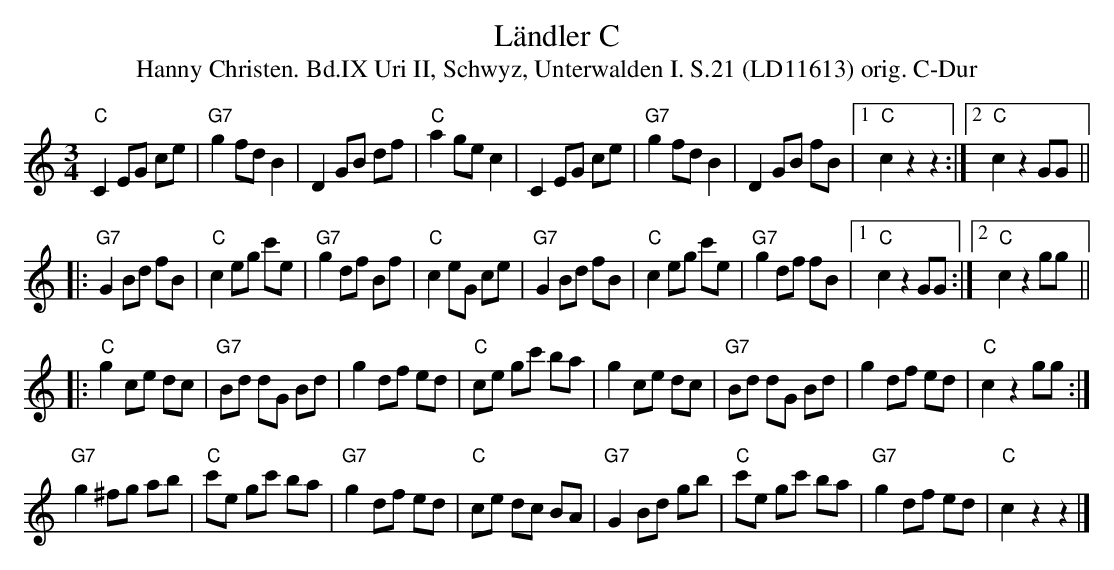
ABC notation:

X:1
T: Ländler C
T:Hanny Christen. Bd.IX Uri II, Schwyz, Unterwalden I. S.21 (LD11613) orig. C-Dur
M:3/4
L:1/8
K:C
"C"C2 EG ce | "G7"g2 fd B2 | D2 GB df | "C"a2 ge c2 | \
   C2 EG ce | "G7"g2 fd B2 | D2 GB fB |1 "C"c2z2z2 :|2 "C"c2z2GG ||
|: "G7"G2 Bd fB | "C"c2 eg c'e | "G7"g2 df Bf | "C"c2 eG ce | \
   "G7"G2 Bd fB | "C"c2 eg c'e | "G7"g2 df fB |1 "C"c2 z2 GG :|2 "C"c2 z2 gg ||
|: "C"g2 ce dc | "G7"Bd dG Bd | g2 df ed | "C"ce gc' ba | \
      g2 ce dc | "G7"Bd dG Bd | g2 df ed | "C"c2 z2 gg :|
"G7"g2 ^fg ab | "C"c'e gc' ba | "G7"g2 df ed | "C"ce dc BA | \
"G7"G2 Bd gb | "C"c'e gc' ba | "G7"g2 df ed | "C"c2z2z2 |]
